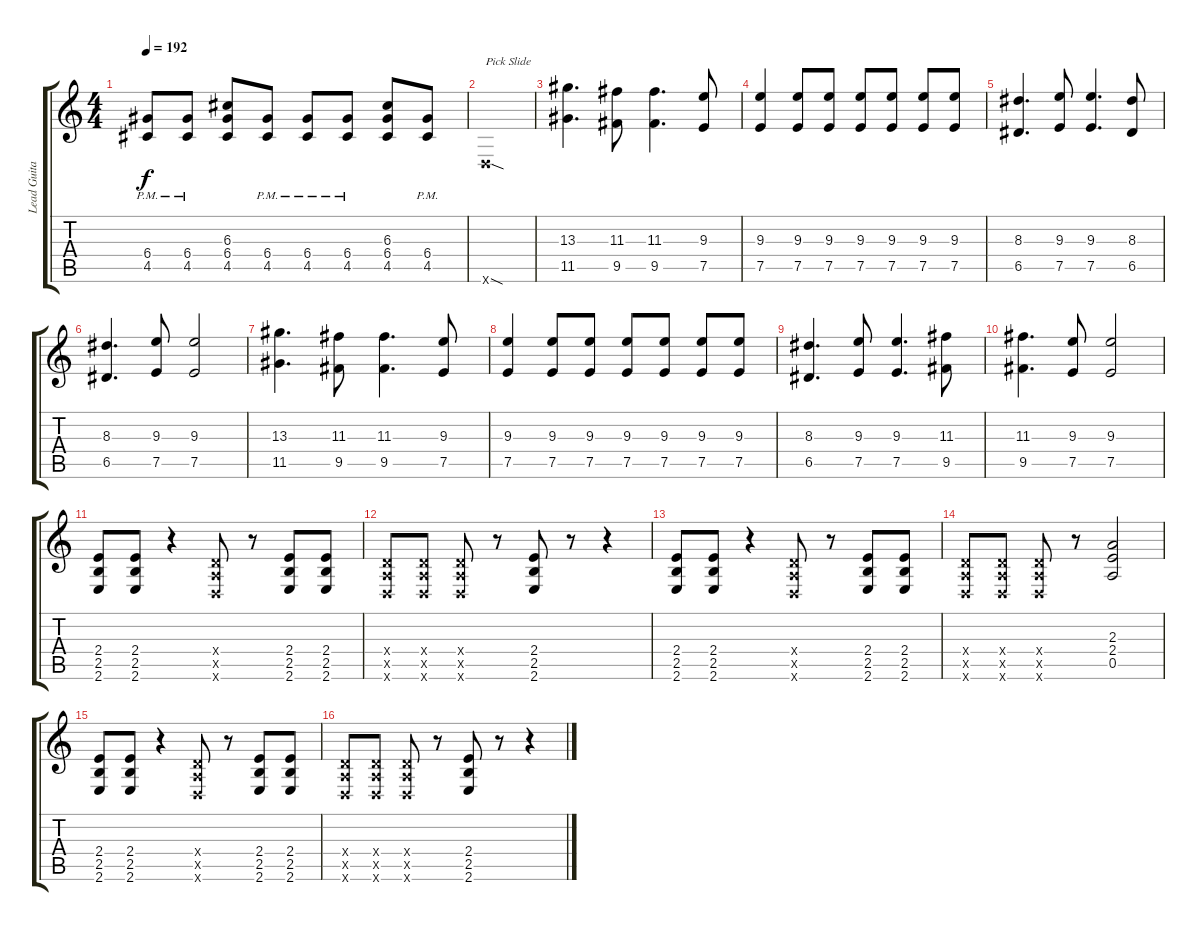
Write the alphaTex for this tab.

\track ("Lead Guitar  " "Lead Guita") {instrument overdrivenguitar}
\staff {score tabs}
\tuning (E4 B3 G3 D3 A2 D2) {hide}
\ts (4 4)
\tempo 192
\clef g2
\ks c
(6.4{pm} 4.5{pm}).8{dy f} (6.4{pm} 4.5{pm}).8 (6.3 6.4 4.5).8 (6.4{pm} 4.5{pm}).8 (6.4{pm} 4.5{pm}).8 (6.4{pm} 4.5{pm}).8 (6.3 6.4 4.5).8 (6.4{pm} 4.5{pm}).8 |
0.6{sod x}.1{txt "Pick Slide"} |
(13.3 11.5).4{d} (11.3 9.5).8 (11.3 9.5).4{d} (9.3 7.5).8 |
(9.3 7.5).4 (9.3 7.5).8 (9.3 7.5).8 (9.3 7.5).8 (9.3 7.5).8 (9.3 7.5).8 (9.3 7.5).8 |
(8.3 6.5).4{d} (9.3 7.5).8 (9.3 7.5).4{d} (8.3 6.5).8 |
(8.3 6.5).4{d} (9.3 7.5).8 (9.3 7.5).2 |
(13.3 11.5).4{d} (11.3 9.5).8 (11.3 9.5).4{d} (9.3 7.5).8 |
(9.3 7.5).4 (9.3 7.5).8 (9.3 7.5).8 (9.3 7.5).8 (9.3 7.5).8 (9.3 7.5).8 (9.3 7.5).8 |
(8.3 6.5).4{d} (9.3 7.5).8 (9.3 7.5).4{d} (11.3 9.5).8 |
(11.3 9.5).4{d} (9.3 7.5).8 (9.3 7.5).2 |
(2.4 2.5 2.6).8 (2.4 2.5 2.6).8 r.4 (0.4{x} 0.5{x} 0.6{x}).8 r.8 (2.4 2.5 2.6).8 (2.4 2.5 2.6).8 |
(0.4{x} 0.5{x} 0.6{x}).8 (0.4{x} 0.5{x} 0.6{x}).8 (0.4{x} 0.5{x} 0.6{x}).8 r.8 (2.4 2.5 2.6).8 r.8 r.4 |
(2.4 2.5 2.6).8 (2.4 2.5 2.6).8 r.4 (0.4{x} 0.5{x} 0.6{x}).8 r.8 (2.4 2.5 2.6).8 (2.4 2.5 2.6).8 |
(0.4{x} 0.5{x} 0.6{x}).8 (0.4{x} 0.5{x} 0.6{x}).8 (0.4{x} 0.5{x} 0.6{x}).8 r.8 (2.3 2.4 0.5).2 |
(2.4 2.5 2.6).8 (2.4 2.5 2.6).8 r.4 (0.4{x} 0.5{x} 0.6{x}).8 r.8 (2.4 2.5 2.6).8 (2.4 2.5 2.6).8 |
(0.4{x} 0.5{x} 0.6{x}).8 (0.4{x} 0.5{x} 0.6{x}).8 (0.4{x} 0.5{x} 0.6{x}).8 r.8 (2.4 2.5 2.6).8 r.8 r.4
